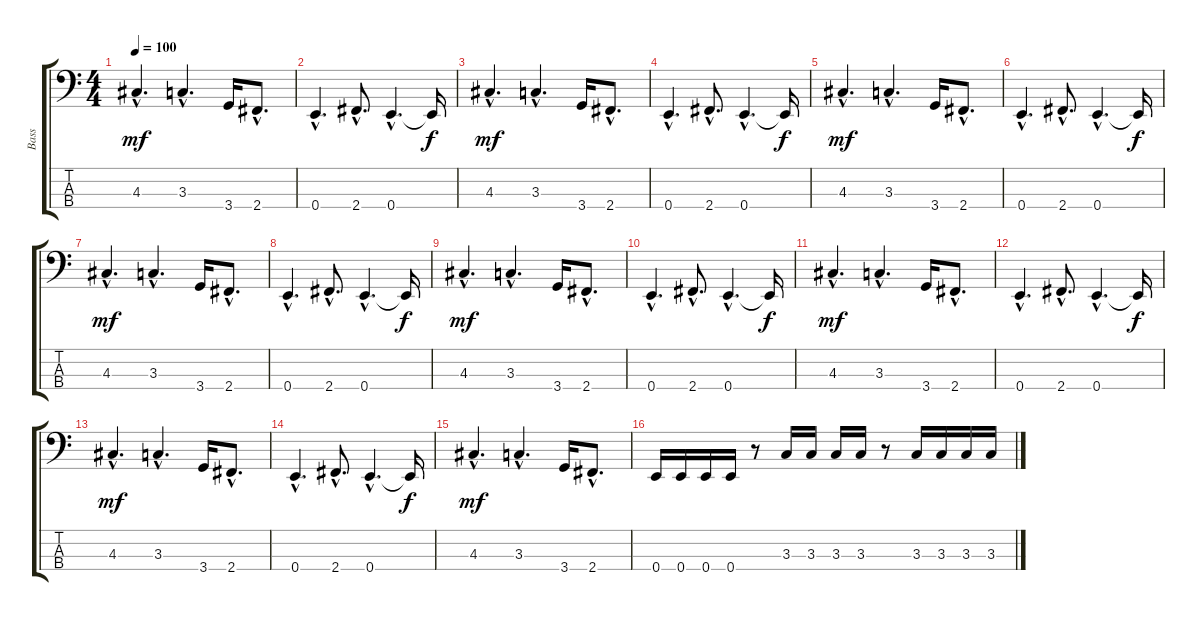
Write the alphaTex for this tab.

\track ("Bass" "Bass") {instrument electricbassfinger}
\staff {score tabs}
\tuning (G2 D2 A1 E1) {hide}
\ts (4 4)
\tempo 100
\clef f4
\ks c
4.3{hac}.4{d dy mf} 3.3{hac}.4{d} 3.4.16 2.4{hac}.8{d} |
0.4{hac}.4{d} 2.4{hac}.8{d} 0.4{hac}.4{d} 0.4{t}.16{dy f} |
4.3{hac}.4{d dy mf} 3.3{hac}.4{d} 3.4.16 2.4{hac}.8{d} |
0.4{hac}.4{d} 2.4{hac}.8{d} 0.4{hac}.4{d} 0.4{t}.16{dy f} |
4.3{hac}.4{d dy mf} 3.3{hac}.4{d} 3.4.16 2.4{hac}.8{d} |
0.4{hac}.4{d} 2.4{hac}.8{d} 0.4{hac}.4{d} 0.4{t}.16{dy f} |
4.3{hac}.4{d dy mf} 3.3{hac}.4{d} 3.4.16 2.4{hac}.8{d} |
0.4{hac}.4{d} 2.4{hac}.8{d} 0.4{hac}.4{d} 0.4{t}.16{dy f} |
4.3{hac}.4{d dy mf} 3.3{hac}.4{d} 3.4.16 2.4{hac}.8{d} |
0.4{hac}.4{d} 2.4{hac}.8{d} 0.4{hac}.4{d} 0.4{t}.16{dy f} |
4.3{hac}.4{d dy mf} 3.3{hac}.4{d} 3.4.16 2.4{hac}.8{d} |
0.4{hac}.4{d} 2.4{hac}.8{d} 0.4{hac}.4{d} 0.4{t}.16{dy f} |
4.3{hac}.4{d dy mf} 3.3{hac}.4{d} 3.4.16 2.4{hac}.8{d} |
0.4{hac}.4{d} 2.4{hac}.8{d} 0.4{hac}.4{d} 0.4{t}.16{dy f} |
4.3{hac}.4{d dy mf} 3.3{hac}.4{d} 3.4.16 2.4{hac}.8{d} |
0.4.16 0.4.16 0.4.16 0.4.16 r.8 3.3.16 3.3.16 3.3.16 3.3.16 r.8 3.3.16 3.3.16 3.3.16 3.3.16
